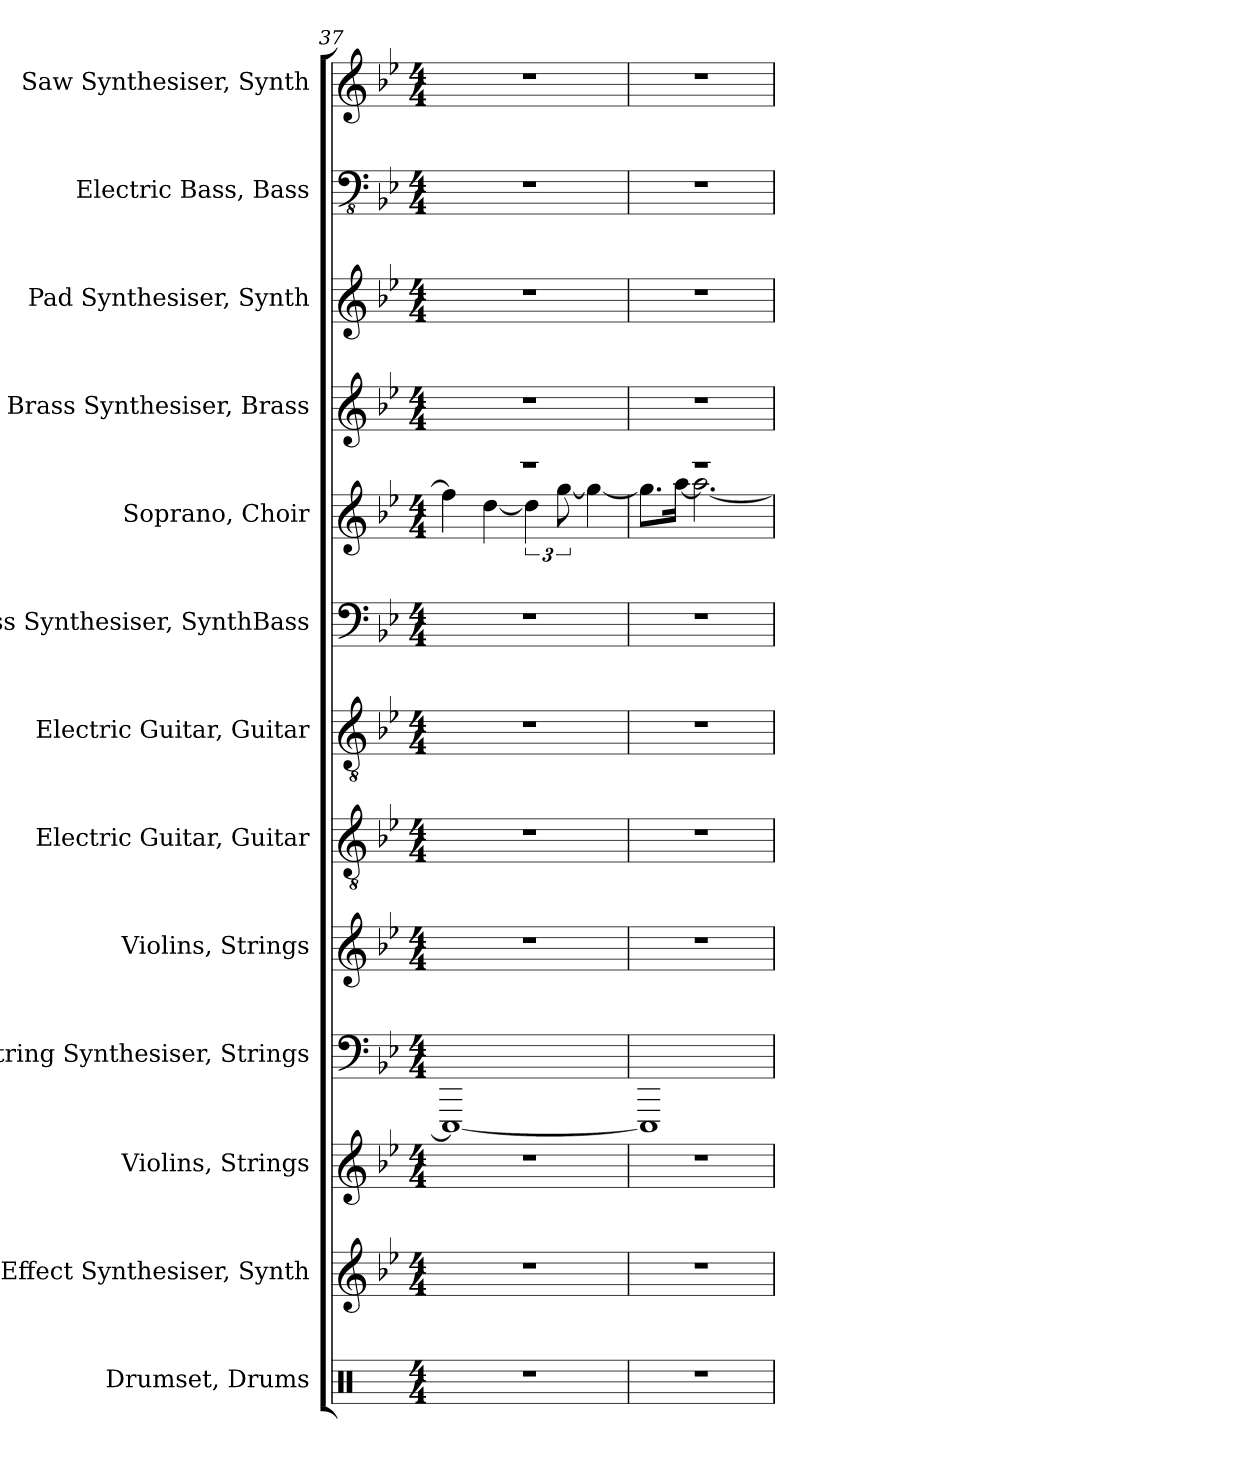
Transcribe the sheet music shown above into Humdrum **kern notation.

**kern	**kern	**kern	**kern	**kern	**kern	**kern	**kern	**kern	**kern	**kern	**kern	**kern
*part13	*part12	*part11	*part10	*part9	*part8	*part7	*part6	*part5	*part4	*part3	*part2	*part1
*staff13	*staff12	*staff11	*staff10	*staff9	*staff8	*staff7	*staff6	*staff5	*staff4	*staff3	*staff2	*staff1
*I"Drumset, Drums	*I"Effect Synthesiser, Synth	*I"Violins, Strings	*I"String Synthesiser, Strings	*I"Violins, Strings	*I"Electric Guitar, Guitar	*I"Electric Guitar, Guitar	*I"Bass Synthesiser, SynthBass	*I"Soprano, Choir	*I"Brass Synthesiser, Brass	*I"Pad Synthesiser, Synth	*I"Electric Bass, Bass	*I"Saw Synthesiser, Synth
*I'Drs.	*I'Synth.	*I'Vlns.	*I'Synth.	*I'Vlns.	*I'El. Guit.	*I'El. Guit.	*I'Synth.	*I'S.	*I'Synth.	*I'Synth.	*I'El. B.	*I'Synth.
*clefX	*clefG2	*clefG2	*clefF4	*clefG2	*clefGv2	*clefGv2	*clefF4	*clefG2	*clefG2	*clefG2	*clefFv4	*clefG2
*k[]	*k[b-e-]	*k[b-e-]	*k[b-e-]	*k[b-e-]	*k[b-e-]	*k[b-e-]	*k[b-e-]	*k[b-e-]	*k[b-e-]	*k[b-e-]	*k[b-e-]	*k[b-e-]
*M4/4	*M4/4	*M4/4	*M4/4	*M4/4	*M4/4	*M4/4	*M4/4	*M4/4	*M4/4	*M4/4	*M4/4	*M4/4
=37	=37	=37	=37	=37	=37	=37	=37	=37	=37	=37	=37	=37
*	*	*	*	*	*	*	*	*^	*	*	*	*
1r	1r	1r	1EEE-_	1r	1r	1r	1r	1r	4ff\]	1r	1r	1r	1r
.	.	.	.	.	.	.	.	.	[4dd\	.	.	.	.
.	.	.	.	.	.	.	.	.	6dd\]	.	.	.	.
.	.	.	.	.	.	.	.	.	[12gg\	.	.	.	.
.	.	.	.	.	.	.	.	.	4gg\_	.	.	.	.
=38	=38	=38	=38	=38	=38	=38	=38	=38	=38	=38	=38	=38	=38
1r	1r	1r	1EEE-]	1r	1r	1r	1r	1r	8.gg\L]	1r	1r	1r	1r
.	.	.	.	.	.	.	.	.	[16aa\Jk	.	.	.	.
.	.	.	.	.	.	.	.	.	2.aa\_	.	.	.	.
*	*	*	*	*	*	*	*	*v	*v	*	*	*	*
=	=	=	=	=	=	=	=	=	=	=	=	=
*-	*-	*-	*-	*-	*-	*-	*-	*-	*-	*-	*-	*-
